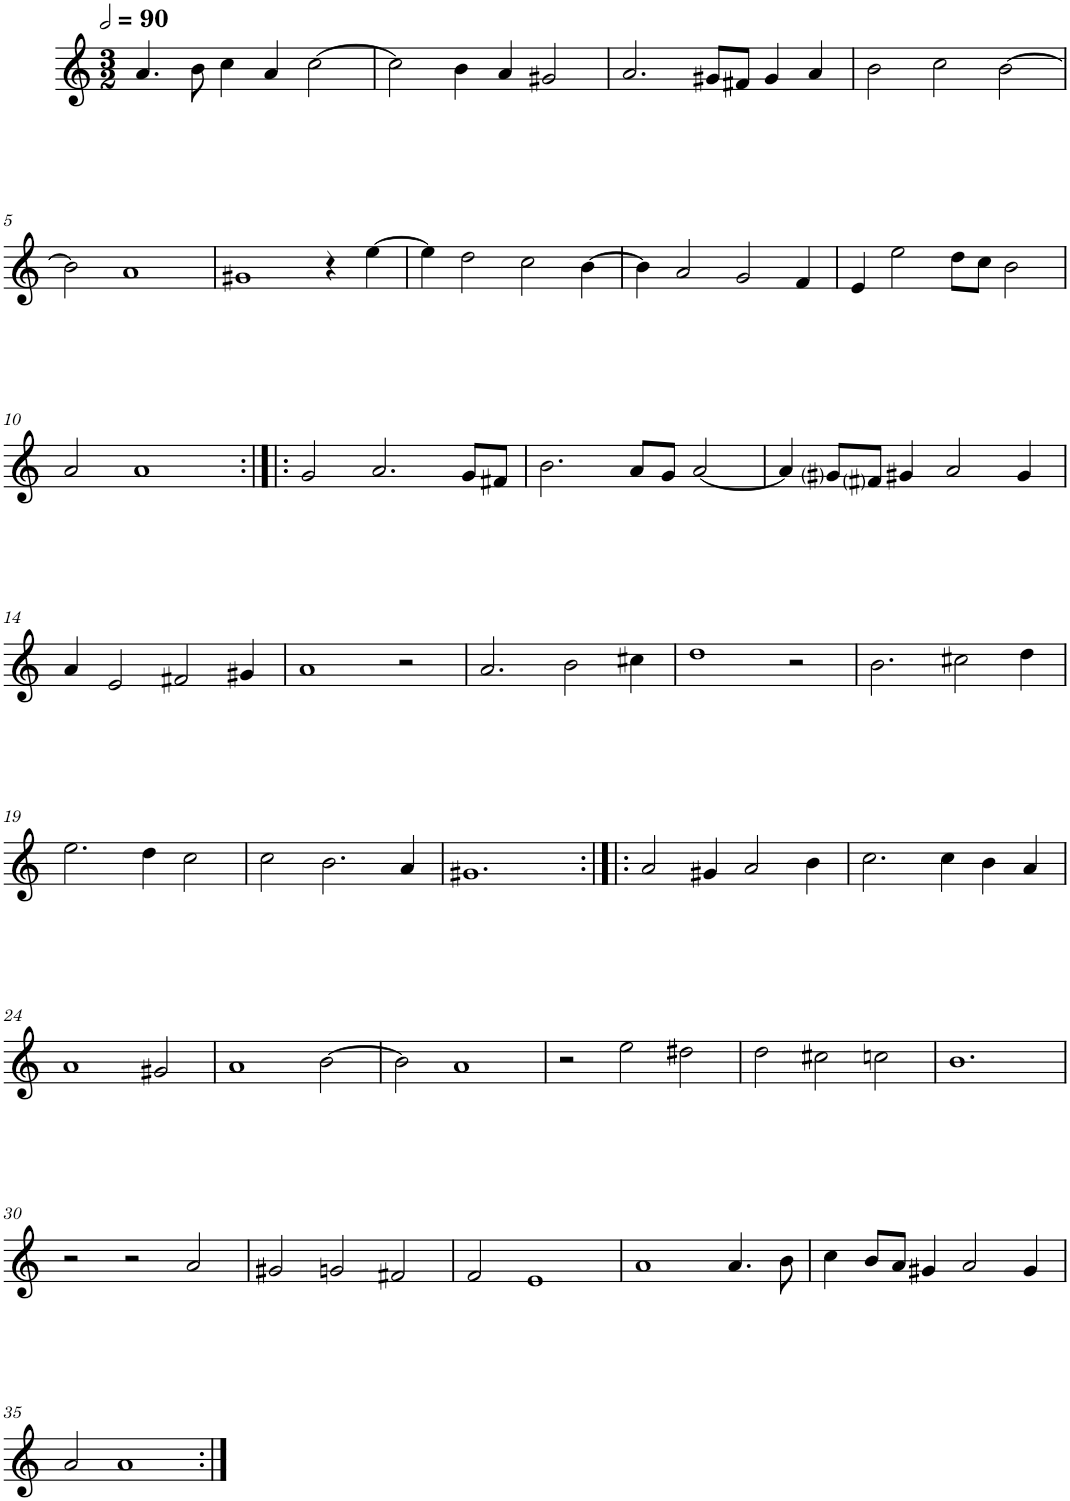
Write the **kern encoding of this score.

**kern
*part1
*staff1
*I"Cinq parties
*clefG2
*k[]
*M3/2
*MM180
=1
4.a/
8b\
4cc\
4a/
[2cc\
=2
2cc\]
4b\
4a/
2g#X/
=3
2.a/
8g#X/L
8f#X/J
4g#/
4a/
=4
2b\
2cc\
[2b\
!!LO:LB:g=z
=5
2b\]
1a
=6
1g#X
4r
[4ee\
=7
4ee\]
2dd\
2cc\
[4b\
=8
4b\]
2a/
2g/
4f/
=9
4e/
2ee\
8dd\L
8cc\J
2b\
!!LO:LB:g=z
=10
2a/
1a
=11:|!|:
2g/
2.a/
8g/L
8f#X/J
=12
2.b\
8a/L
8g/J
[2a/
=13
4a/]
8g#i/L
8f#i/J
4g#X/
2a/
4g#/
!!LO:LB:g=z
=14
4a/
2e/
2f#X/
4g#X/
=15
1a
2r
=16
2.a/
2b\
4cc#X\
=17
1dd
2r
=18
2.b\
2cc#X\
4dd\
!!LO:LB:g=z
=19
2.ee\
4dd\
2cc\
=20
2cc\
2.b\
4a/
=21
1.g#X
=22:|!|:
2a/
4g#X/
2a/
4b\
=23
2.cc\
4cc\
4b\
4a/
!!LO:LB:g=z
=24
1a
2g#X/
=25
1a
[2b\
=26
2b\]
1a
=27
2r
2ee\
2dd#X\
=28
2dd\
2cc#X\
2ccn\
=29
1.b
!!LO:LB:g=z
=30
2r
2r
2a/
=31
2g#X/
2gn/
2f#X/
=32
2f/
1e
=33
1a
4.a/
8b\
=34
4cc\
8b/L
8a/J
4g#X/
2a/
4g#/
!!LO:LB:g=z
=35
2a/
1a
=:|!
*-
